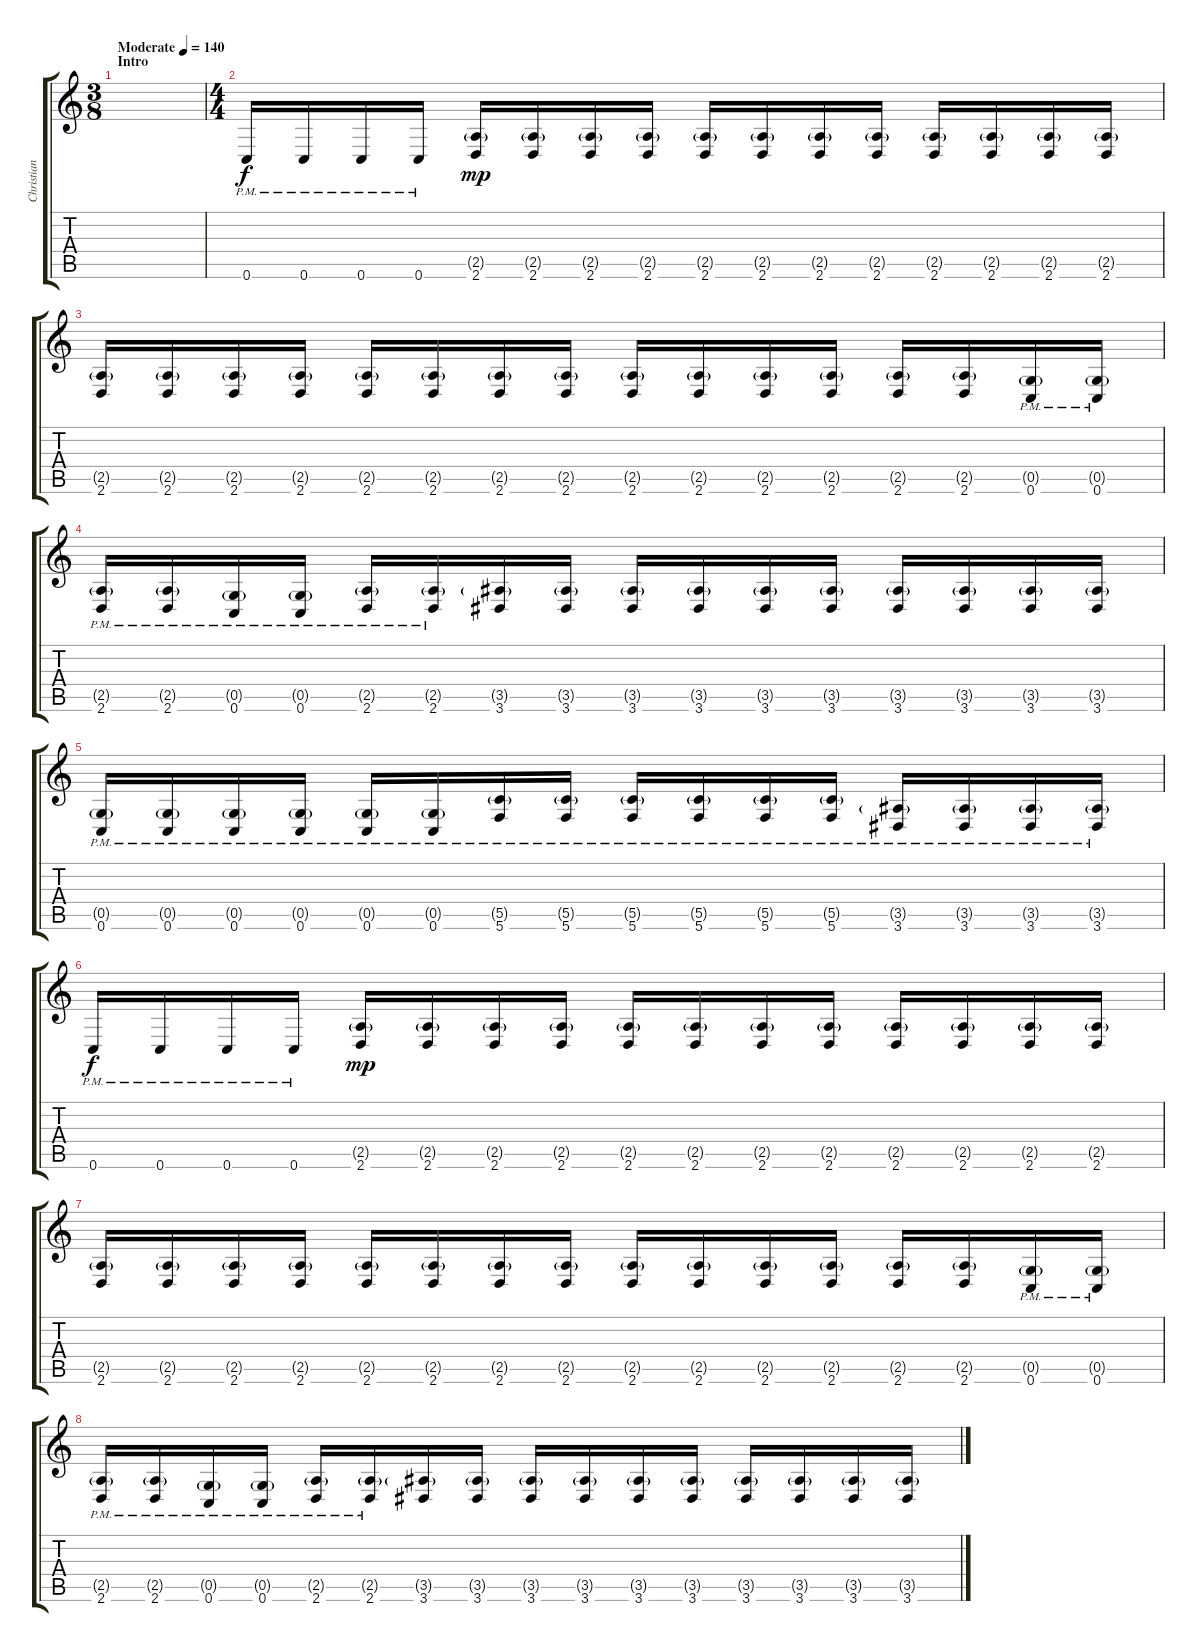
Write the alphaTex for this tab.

\track ("Christian Andreu" "Christian ") {instrument overdrivenguitar}
\staff {score tabs}
\tuning (D4 A3 F3 C3 G2 C2) {hide}
\ts (3 8)
\section ("" "Intro")
\tempo (140 "Moderate")
\clef g2
\ks c
|
\ts (4 4)
0.6{pm}.16 0.6{pm}.16 0.6{pm}.16 0.6{pm}.16 (2.5{g} 2.6).16{dy mp} (2.5{g} 2.6).16 (2.5{g} 2.6).16 (2.5{g} 2.6).16 (2.5{g} 2.6).16 (2.5{g} 2.6).16 (2.5{g} 2.6).16 (2.5{g} 2.6).16 (2.5{g} 2.6).16 (2.5{g} 2.6).16 (2.5{g} 2.6).16 (2.5{g} 2.6).16 |
(2.5{g} 2.6).16 (2.5{g} 2.6).16 (2.5{g} 2.6).16 (2.5{g} 2.6).16 (2.5{g} 2.6).16 (2.5{g} 2.6).16 (2.5{g} 2.6).16 (2.5{g} 2.6).16 (2.5{g} 2.6).16 (2.5{g} 2.6).16 (2.5{g} 2.6).16 (2.5{g} 2.6).16 (2.5{g} 2.6).16 (2.5{g} 2.6).16 (0.5{g pm} 0.6{pm}).16 (0.5{g pm} 0.6{pm}).16 |
(2.5{g pm} 2.6{pm}).16 (2.5{g pm} 2.6{pm}).16 (0.5{g pm} 0.6{pm}).16 (0.5{g pm} 0.6{pm}).16 (2.5{g pm} 2.6{pm}).16 (2.5{g pm} 2.6{pm}).16 (3.5{g} 3.6).16 (3.5{g} 3.6).16 (3.5{g} 3.6).16 (3.5{g} 3.6).16 (3.5{g} 3.6).16 (3.5{g} 3.6).16 (3.5{g} 3.6).16 (3.5{g} 3.6).16 (3.5{g} 3.6).16 (3.5{g} 3.6).16 |
(0.5{g pm} 0.6{pm}).16 (0.5{g pm} 0.6{pm}).16 (0.5{g pm} 0.6{pm}).16 (0.5{g pm} 0.6{pm}).16 (0.5{g pm} 0.6{pm}).16 (0.5{g pm} 0.6{pm}).16 (5.5{g pm} 5.6{pm}).16 (5.5{g pm} 5.6{pm}).16 (5.5{g pm} 5.6{pm}).16 (5.5{g pm} 5.6{pm}).16 (5.5{g pm} 5.6{pm}).16 (5.5{g pm} 5.6{pm}).16 (3.5{g pm} 3.6{pm}).16 (3.5{g pm} 3.6{pm}).16 (3.5{g pm} 3.6{pm}).16 (3.5{g pm} 3.6{pm}).16 |
0.6{pm}.16{dy f} 0.6{pm}.16 0.6{pm}.16 0.6{pm}.16 (2.5{g} 2.6).16{dy mp} (2.5{g} 2.6).16 (2.5{g} 2.6).16 (2.5{g} 2.6).16 (2.5{g} 2.6).16 (2.5{g} 2.6).16 (2.5{g} 2.6).16 (2.5{g} 2.6).16 (2.5{g} 2.6).16 (2.5{g} 2.6).16 (2.5{g} 2.6).16 (2.5{g} 2.6).16 |
(2.5{g} 2.6).16 (2.5{g} 2.6).16 (2.5{g} 2.6).16 (2.5{g} 2.6).16 (2.5{g} 2.6).16 (2.5{g} 2.6).16 (2.5{g} 2.6).16 (2.5{g} 2.6).16 (2.5{g} 2.6).16 (2.5{g} 2.6).16 (2.5{g} 2.6).16 (2.5{g} 2.6).16 (2.5{g} 2.6).16 (2.5{g} 2.6).16 (0.5{g pm} 0.6{pm}).16 (0.5{g pm} 0.6{pm}).16 |
(2.5{g pm} 2.6{pm}).16 (2.5{g pm} 2.6{pm}).16 (0.5{g pm} 0.6{pm}).16 (0.5{g pm} 0.6{pm}).16 (2.5{g pm} 2.6{pm}).16 (2.5{g pm} 2.6{pm}).16 (3.5{g} 3.6).16 (3.5{g} 3.6).16 (3.5{g} 3.6).16 (3.5{g} 3.6).16 (3.5{g} 3.6).16 (3.5{g} 3.6).16 (3.5{g} 3.6).16 (3.5{g} 3.6).16 (3.5{g} 3.6).16 (3.5{g} 3.6).16
